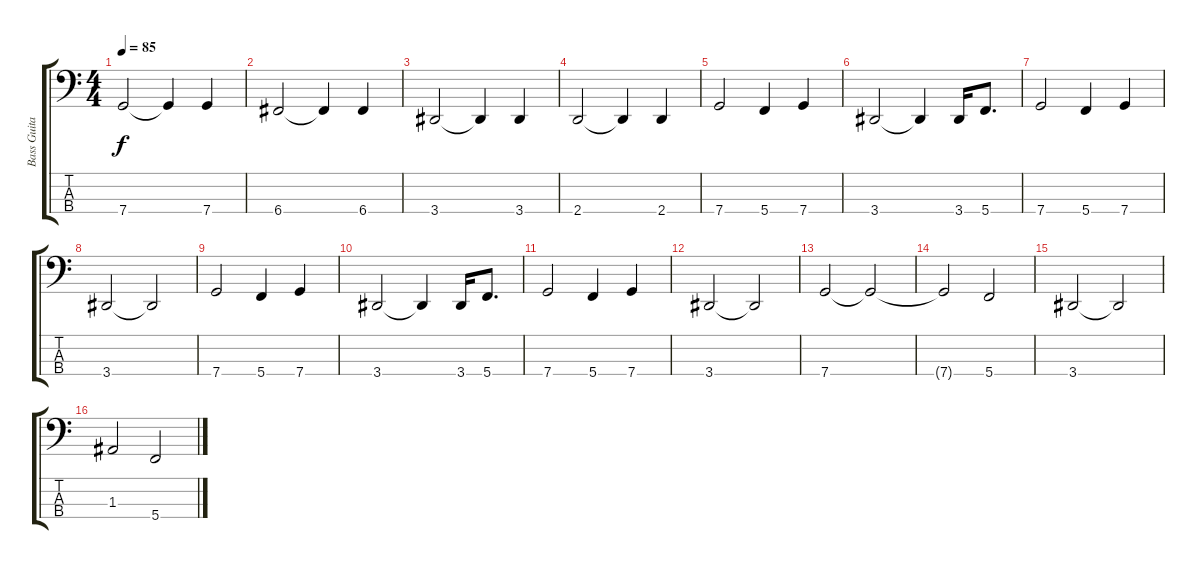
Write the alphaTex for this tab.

\track ("Bass Guitar" "Bass Guita") {instrument electricbassfinger}
\staff {score tabs}
\tuning (G2 D2 A1 C1) {hide}
\ts (4 4)
\tempo 85
\clef f4
\ks c
7.4.2{dy f} 7.4{t}.4 7.4.4 |
6.4.2 6.4{t}.4 6.4.4 |
3.4.2 3.4{t}.4 3.4.4 |
2.4.2 2.4{t}.4 2.4.4 |
7.4.2 5.4.4 7.4.4 |
3.4.2 3.4{t}.4 3.4.16 5.4.8{d} |
7.4.2 5.4.4 7.4.4 |
3.4.2 3.4{t}.2 |
7.4.2 5.4.4 7.4.4 |
3.4.2 3.4{t}.4 3.4.16 5.4.8{d} |
7.4.2 5.4.4 7.4.4 |
3.4.2 3.4{t}.2 |
7.4.2 7.4{t}.2 |
7.4{t}.2 5.4.2 |
3.4.2 3.4{t}.2 |
1.3.2 5.4.2
